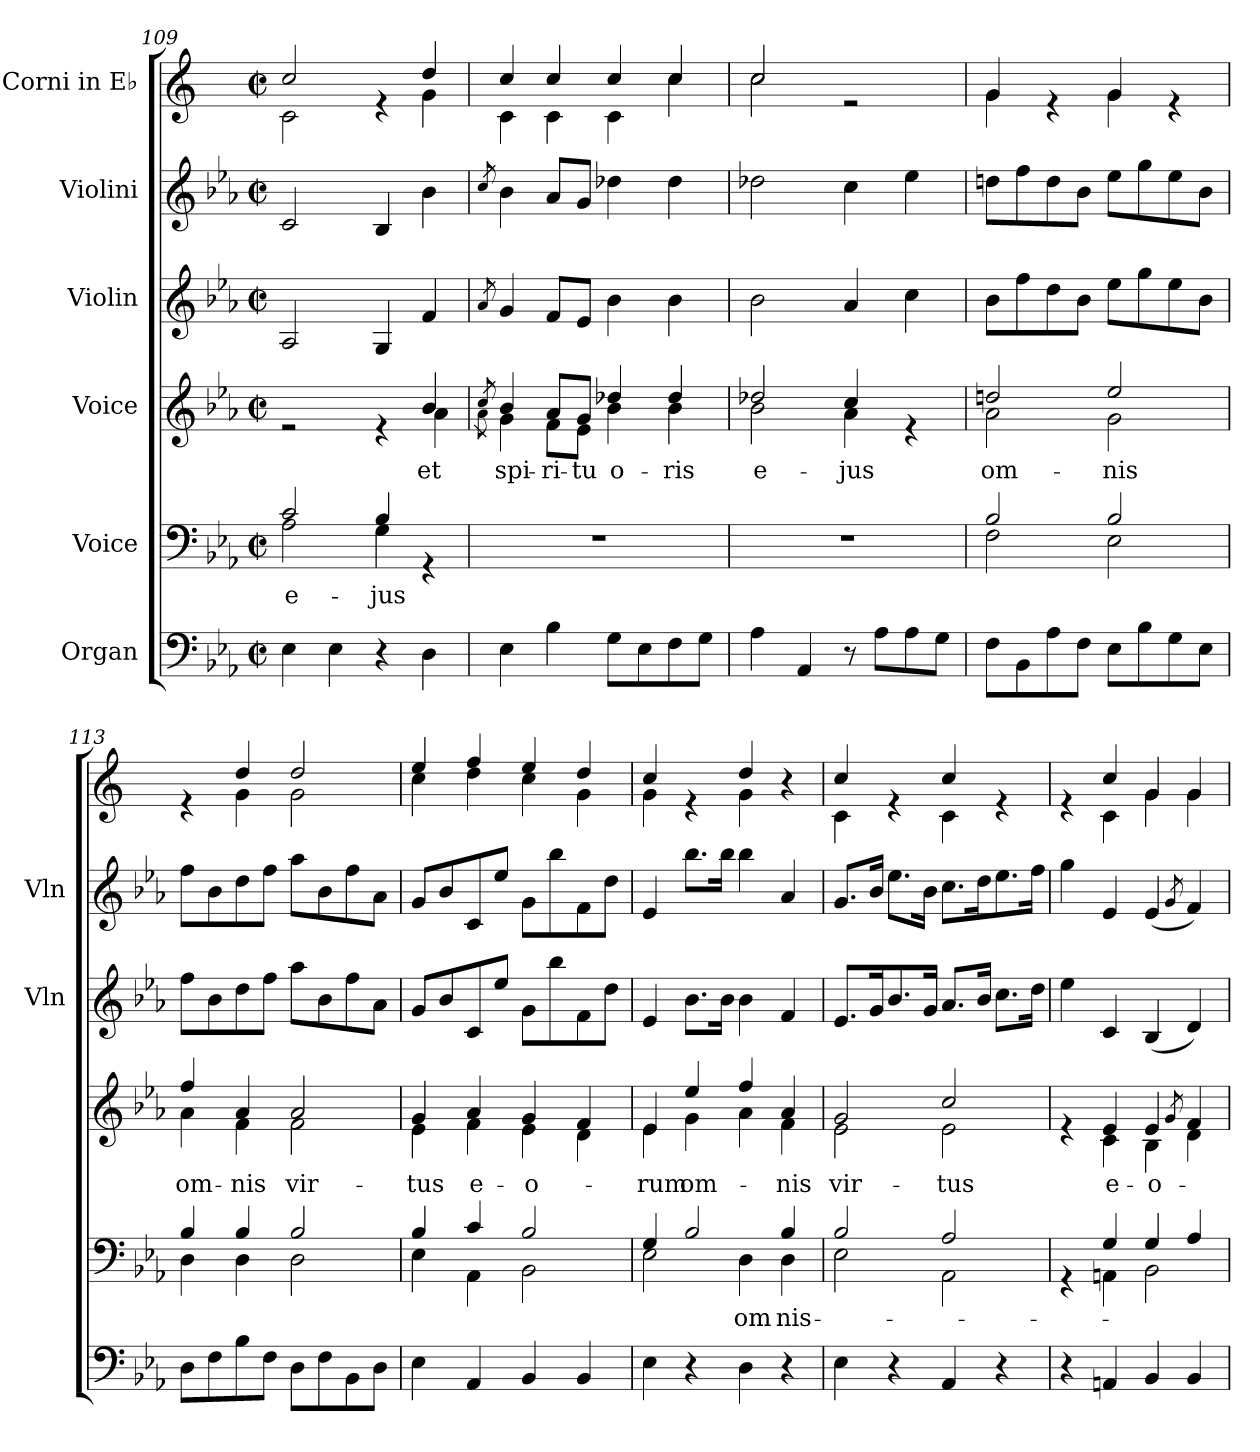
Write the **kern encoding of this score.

**kern	**kern	**text	**kern	**text	**kern	**kern	**kern
*part6	*part5	*part5	*part4	*part4	*part3	*part2	*part1
*staff6	*staff5	*staff5	*staff4	*staff4	*staff3	*staff2	*staff1
*I"Organ	*I"Voice	*	*I"Voice	*	*I"Violin	*I"Violini	*I"Corni in E♭
*	*	*	*	*	*I'Vln	*I'Vln	*
*clefF4	*clefF4	*	*clefG2	*	*clefG2	*clefG2	*clefG2
*	*	*	*	*	*	*	*ITrd5c9
*k[b-e-a-]	*k[b-e-a-]	*	*k[b-e-a-]	*	*k[b-e-a-]	*k[b-e-a-]	*k[b-e-a-]
*M2/2	*M2/2	*	*M2/2	*	*M2/2	*M2/2	*M2/2
*met(c|)	*met(c|)	*	*met(c|)	*	*met(c|)	*met(c|)	*met(c|)
=109	=109	=109	=109	=109	=109	=109	=109
*	*^	*	*	*	*	*	*
!	!	!	!LO:LY:b	!	!	!	!	!
*	*	*	*	*^	*	*	*	*^
4E-\	2c/	2A-\	e-	2re	2.ryy	.	2A-/	2c/	2e-/	2E-\
4E-\	.	.	.	.	.	.	.	.	.	.
!	!	!	!LO:LY:b	!	!	!	!	!	!	!
4r	4B-/	4G\	-jus	4re	.	.	4G/	4B-/	4re	4ryy
!	!	!	!	!	!	!LO:LY:b	!	!	!	!
4D\	4rGG	4ryy	.	4b-/	4a-\	et	4f/	4b-\	4f/	4B-\
*	*v	*v	*	*	*	*	*	*	*	*
=110	=110	=110	=110	=110	=110	=110	=110	=110	=110
.	.	.	8qcc/	8qa-\	.	8qa-/	8qcc/	.	.
!	!	!	!	!	!LO:LY:b	!	!	!	!
4E-\	1r	.	4b-/	4g\	spi-	4g/	4b-\	4e-/	4E-\
!	!	!	!	!	!LO:LY:b	!	!	!	!
4B-\	.	.	8a-/L	8f\L	-ri-	8f/L	8a-/L	4e-/	4E-\
!	!	!	!	!	!LO:LY:b	!	!	!	!
.	.	.	8g/J	8e-\J	-tu	8e-/J	8g/J	.	.
!	!	!	!	!	!LO:LY:b	!	!	!	!
8G\L	.	.	4dd-X/	4b-\	o-	4b-\	4dd-X\	4e-/	4E-\
8E-\	.	.	.	.	.	.	.	.	.
!	!	!	!	!	!LO:LY:b	!	!	!	!
8F\	.	.	4dd-/	4b-\	-ris	4b-\	4dd-\	4e-/	4e-\
8G\J	.	.	.	.	.	.	.	.	.
=111	=111	=111	=111	=111	=111	=111	=111	=111	=111
!	!	!	!	!	!LO:LY:b	!	!	!	!
4A-\	1r	.	2dd-X/	2b-\	e-	2b-\	2dd-X\	2e-/	2e-\
4AA-/	.	.	.	.	.	.	.	.	.
!	!	!	!	!	!LO:LY:b	!	!	!	!
8r	.	.	4cc/	4a-\	-jus	4a-/	4cc\	2re	2ryy
8A-\L	.	.	.	.	.	.	.	.	.
8A-\	.	.	4re	4ryy	.	4cc\	4ee-\	.	.
8G\J	.	.	.	.	.	.	.	.	.
=112	=112	=112	=112	=112	=112	=112	=112	=112	=112
*	*^	*	*	*	*	*	*	*	*
!	!	!	!	!	!	!LO:LY:b	!	!	!	!
8F\L	2B-/	2F\	.	2ddn/	2a-\	om-	8b-\L	8ddn\L	4B-/	4B-\
8BB-\	.	.	.	.	.	.	8ff\	8ff\	.	.
8A-\	.	.	.	.	.	.	8dd\	8dd\	4re	4ryy
8F\J	.	.	.	.	.	.	8b-\J	8b-\J	.	.
!	!	!	!	!	!	!LO:LY:b	!	!	!	!
8E-\L	2B-/	2E-\	.	2ee-/	2g\	-nis	8ee-\L	8ee-\L	4B-/	4B-\
8B-\	.	.	.	.	.	.	8gg\	8gg\	.	.
8G\	.	.	.	.	.	.	8ee-\	8ee-\	4re	4ryy
8E-\J	.	.	.	.	.	.	8b-\J	8b-\J	.	.
=113	=113	=113	=113	=113	=113	=113	=113	=113	=113	=113
!	!	!	!	!	!	!LO:LY:b	!	!	!	!
8D\L	4B-/	4D\	.	4ff/	4a-\	om-	8ff\L	8ff\L	4re	4ryy
8F\	.	.	.	.	.	.	8b-\	8b-\	.	.
!	!	!	!	!	!	!LO:LY:b	!	!	!	!
8B-\	4B-/	4D\	.	4a-/	4f\	-nis	8dd\	8dd\	4f/	4B-\
8F\J	.	.	.	.	.	.	8ff\J	8ff\J	.	.
!	!	!	!	!	!	!LO:LY:b	!	!	!	!
8D\L	2B-/	2D\	.	2a-/	2f\	vir-	8aa-\L	8aa-\L	2f/	2B-\
8F\	.	.	.	.	.	.	8b-\	8b-\	.	.
8BB-\	.	.	.	.	.	.	8ff\	8ff\	.	.
8D\J	.	.	.	.	.	.	8a-\J	8a-\J	.	.
!!LO:LB:g=z	!!
=114	=114	=114	=114	=114	=114	=114	=114	=114	=114	=114
!	!	!	!	!	!	!LO:LY:b	!	!	!	!
4E-\	4B-/	4E-\	.	4g/	4e-\	-tus	8g/L	8g/L	4g/	4e-\
.	.	.	.	.	.	.	8b-/	8b-/	.	.
!	!	!	!	!	!	!LO:LY:b	!	!	!	!
4AA-/	4c/	4AA-\	.	4a-/	4f\	e-	8c/	8c/	4a-/	4f\
.	.	.	.	.	.	.	8ee-/J	8ee-/J	.	.
!	!	!	!	!	!	!LO:LY:b	!	!	!	!
4BB-/	2B-/	2BB-\	.	4g/	4e-\	-o-	8g\L	8g\L	4g/	4e-\
.	.	.	.	.	.	.	8bb-\	8bb-\	.	.
4BB-/	.	.	.	4f/	4d\	.	8f\	8f\	4f/	4B-\
.	.	.	.	.	.	.	8dd\J	8dd\J	.	.
=115	=115	=115	=115	=115	=115	=115	=115	=115	=115	=115
!	!	!	!	!	!	!LO:LY:b	!	!	!	!
4E-\	4G/	2E-\	.	4e-/	4e-\	-rum	4e-/	4e-/	4e-/	4B-\
!	!	!	!	!	!	!LO:LY:b	!	!	!	!
4r	2B-/	.	.	4ee-/	4g\	om-	8.b-\L	8.bb-\L	4re	4ryy
.	.	.	.	.	.	.	16b-\Jk	16bb-\Jk	.	.
!	!	!	!LO:LY:b	!	!	!	!	!	!	!
4D\	.	4D\	om-	4ff/	4a-\	.	4b-\	4bb-\	4f/	4B-\
!	!	!	!LO:LY:b	!	!	!LO:LY:b	!	!	!	!
4r	4B-/	4D\	-nis	4a-/	4f\	-nis	4f/	4a-/	4r	4ryy
=116	=116	=116	=116	=116	=116	=116	=116	=116	=116	=116
!	!	!	!	!	!	!LO:LY:b	!	!	!	!
4E-\	2B-/	2E-\	.	2g/	2e-\	vir-	8.e-/L	8.g/L	4e-/	4E-\
.	.	.	.	.	.	.	16g/K	16b-/Jk	.	.
4r	.	.	.	.	.	.	8.b-/	8.ee-\L	4re	4ryy
.	.	.	.	.	.	.	16g/Jk	16b-\Jk	.	.
!	!	!	!	!	!	!LO:LY:b	!	!	!	!
4AA-/	2A-/	2AA-\	.	2cc/	2e-\	-tus	8.a-/L	8.cc\L	4e-/	4E-\
.	.	.	.	.	.	.	16b-/Jk	16dd\K	.	.
4r	.	.	.	.	.	.	8.cc\L	8.ee-\	4re	4ryy
.	.	.	.	.	.	.	16dd\Jk	16ff\Jk	.	.
=117	=117	=117	=117	=117	=117	=117	=117	=117	=117	=117
4r	4rGG	4ryy	.	4re	4ryy	.	4ee-\	4gg\	4re	4ryy
!	!	!	!	!	!	!LO:LY:b	!	!	!	!
4AAn/	4G/	4AAn\	.	4e-/	4c\	e-	4c/	4e-/	4e-/	4E-\
!	!	!	!	!	!	!LO:LY:b	!	!	!	!
4BB-/	4G/	2BB-\	.	4e-/	4B-\	-o-	(4B-/	(4e-/	4B-/	4B-\
.	.	.	.	8qg/	.	.	.	8qg/	.	.
4BB-/	4A-/	.	.	4f/	4d\	.	4d/)	4f/)	4B-/	4B-\
*	*v	*v	*	*	*	*	*	*	*v	*v
*	*	*	*v	*v	*	*	*	*
=	=	=	=	=	=	=	=
*-	*-	*-	*-	*-	*-	*-	*-
